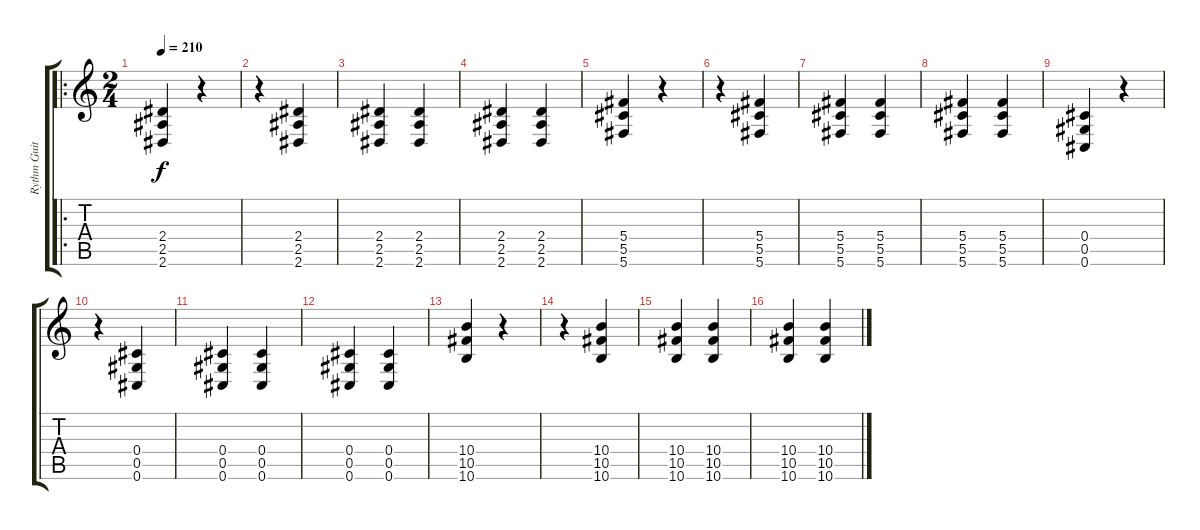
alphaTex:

\track ("Rythm Guitar" "Rythm Guit") {instrument distortionguitar}
\staff {score tabs}
\tuning (Eb4 Bb3 Gb3 Db3 Ab2 Db2) {hide}
\ro
\ts (2 4)
\tempo 210
\clef g2
\ks c
(2.4 2.5 2.6).4{dy f} r.4 |
r.4 (2.4 2.5 2.6).4 |
(2.4 2.5 2.6).4 (2.4 2.5 2.6).4 |
(2.4 2.5 2.6).4 (2.4 2.5 2.6).4 |
(5.4 5.5 5.6).4 r.4 |
r.4 (5.4 5.5 5.6).4 |
(5.4 5.5 5.6).4 (5.4 5.5 5.6).4 |
(5.4 5.5 5.6).4 (5.4 5.5 5.6).4 |
(0.4 0.5 0.6).4 r.4 |
r.4 (0.4 0.5 0.6).4 |
(0.4 0.5 0.6).4 (0.4 0.5 0.6).4 |
(0.4 0.5 0.6).4 (0.4 0.5 0.6).4 |
(10.4 10.5 10.6).4 r.4 |
r.4 (10.4 10.5 10.6).4 |
(10.4 10.5 10.6).4 (10.4 10.5 10.6).4 |
(10.4 10.5 10.6).4 (10.4 10.5 10.6).4
